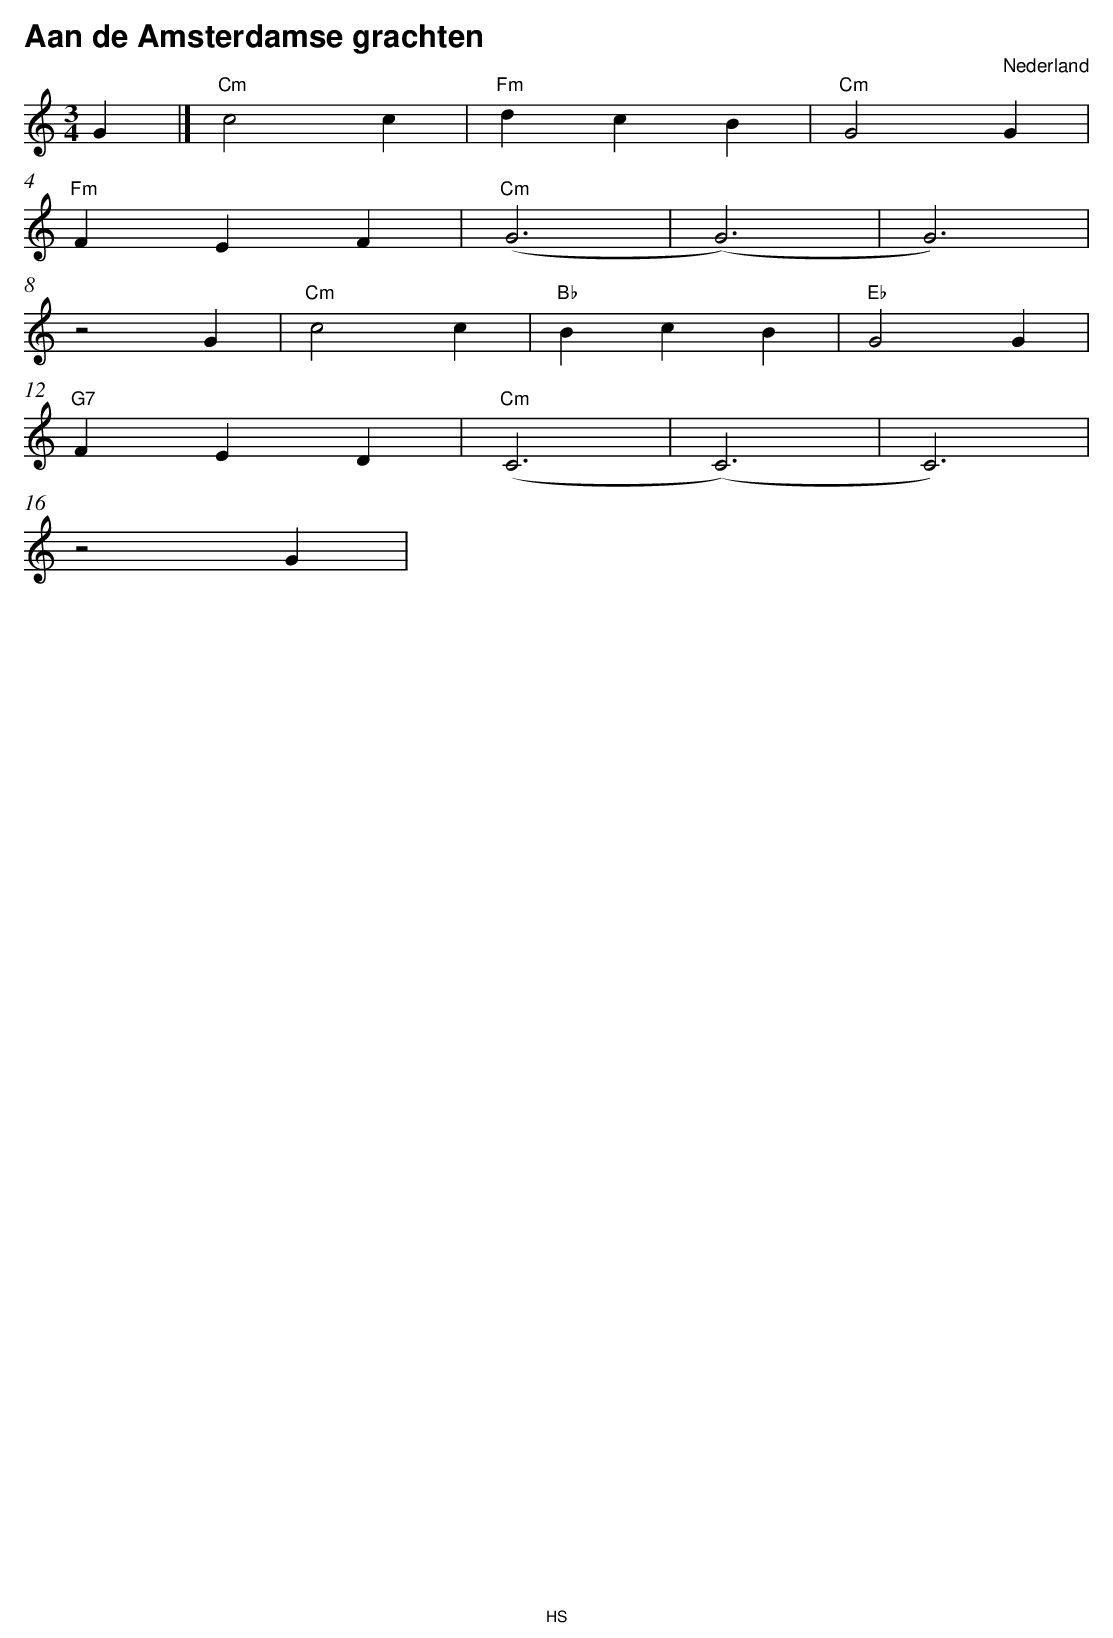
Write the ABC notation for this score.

X:1
T:Aan de Amsterdamse grachten
O:Nederland
M:3/4
L:1/8
Q:1/4=166
K:C
V:1
G2 |]"Cm" c4 c2 |"Fm" d2 c2 B2 |"Cm" G4 G2 |
"Fm" F2 E2 F2 |"Cm" (G6 |(G6) |G6) |
z4 G2 |"Cm" c4 c2 |"Bb" B2 c2 B2 |"Eb" G4 G2 |
"G7" F2 E2 D2 |"Cm" (C6 |(C6) |C6) |
z4 G2 |"
